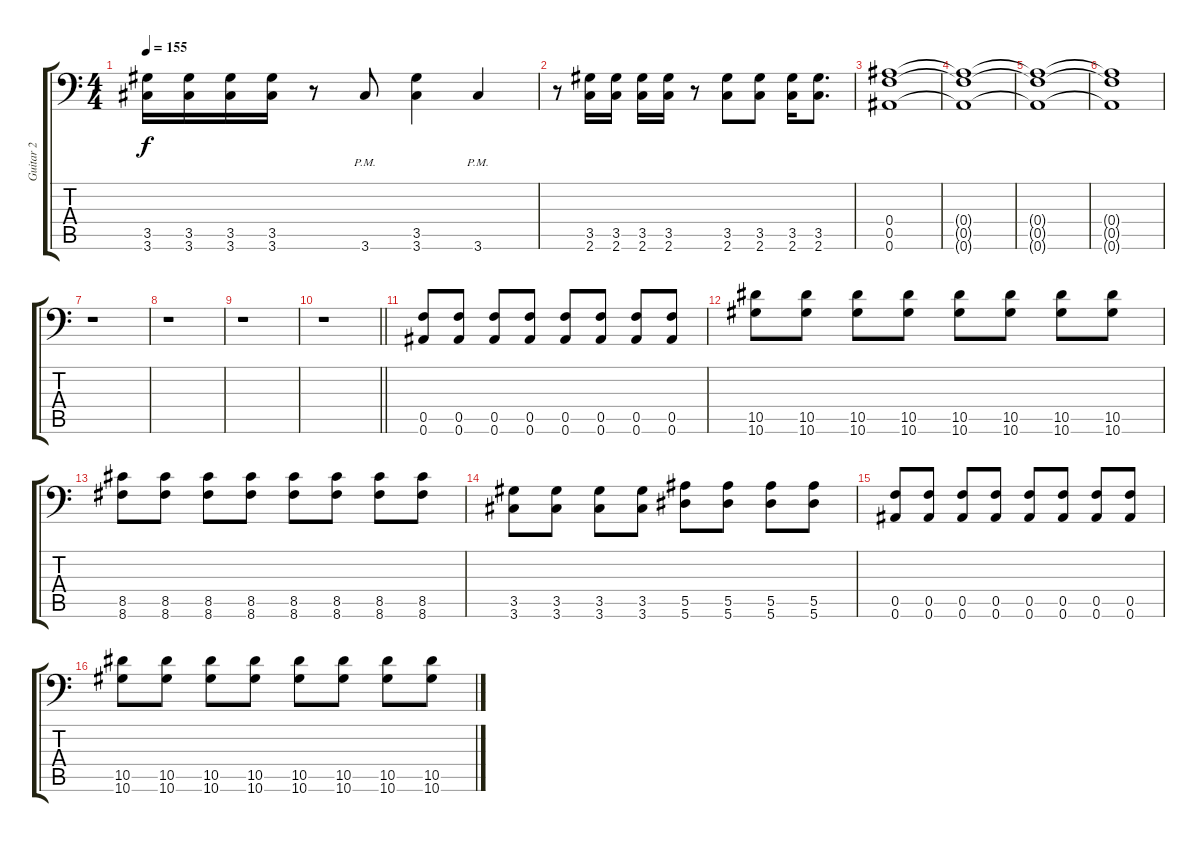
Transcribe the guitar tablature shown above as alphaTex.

\track ("Guitar 2" "Guitar 2") {instrument distortionguitar}
\staff {score tabs}
\tuning (C4 G3 Eb3 Bb2 F2 Bb1) {hide}
\ts (4 4)
\tempo 155
\clef f4
\ks c
(3.5 3.6).16{dy f} (3.5 3.6).16 (3.5 3.6).16 (3.5 3.6).16 r.8 3.6{pm}.8 (3.5 3.6).4 3.6{pm}.4 |
r.8 (3.5 2.6).16 (3.5 2.6).16 (3.5 2.6).16 (3.5 2.6).16 r.8 (3.5 2.6).8 (3.5 2.6).8 (3.5 2.6).16 (3.5 2.6).8{d} |
(0.4 0.5 0.6).1{volume 0} |
(0.4{t} 0.5{t} 0.6{t}).1 |
(0.4{t} 0.5{t} 0.6{t}).1 |
(0.4{t} 0.5{t} 0.6{t}).1 |
r.1 |
r.1 |
r.1 |
\barLineRight lightlight
r.1 |
\section ("" "")
(0.5 0.6).8{volume 16} (0.5 0.6).8 (0.5 0.6).8 (0.5 0.6).8 (0.5 0.6).8 (0.5 0.6).8 (0.5 0.6).8 (0.5 0.6).8 |
(10.5 10.6).8 (10.5 10.6).8 (10.5 10.6).8 (10.5 10.6).8 (10.5 10.6).8 (10.5 10.6).8 (10.5 10.6).8 (10.5 10.6).8 |
(8.5 8.6).8 (8.5 8.6).8 (8.5 8.6).8 (8.5 8.6).8 (8.5 8.6).8 (8.5 8.6).8 (8.5 8.6).8 (8.5 8.6).8 |
(3.5 3.6).8 (3.5 3.6).8 (3.5 3.6).8 (3.5 3.6).8 (5.5 5.6).8 (5.5 5.6).8 (5.5 5.6).8 (5.5 5.6).8 |
(0.5 0.6).8 (0.5 0.6).8 (0.5 0.6).8 (0.5 0.6).8 (0.5 0.6).8 (0.5 0.6).8 (0.5 0.6).8 (0.5 0.6).8 |
(10.5 10.6).8 (10.5 10.6).8 (10.5 10.6).8 (10.5 10.6).8 (10.5 10.6).8 (10.5 10.6).8 (10.5 10.6).8 (10.5 10.6).8
